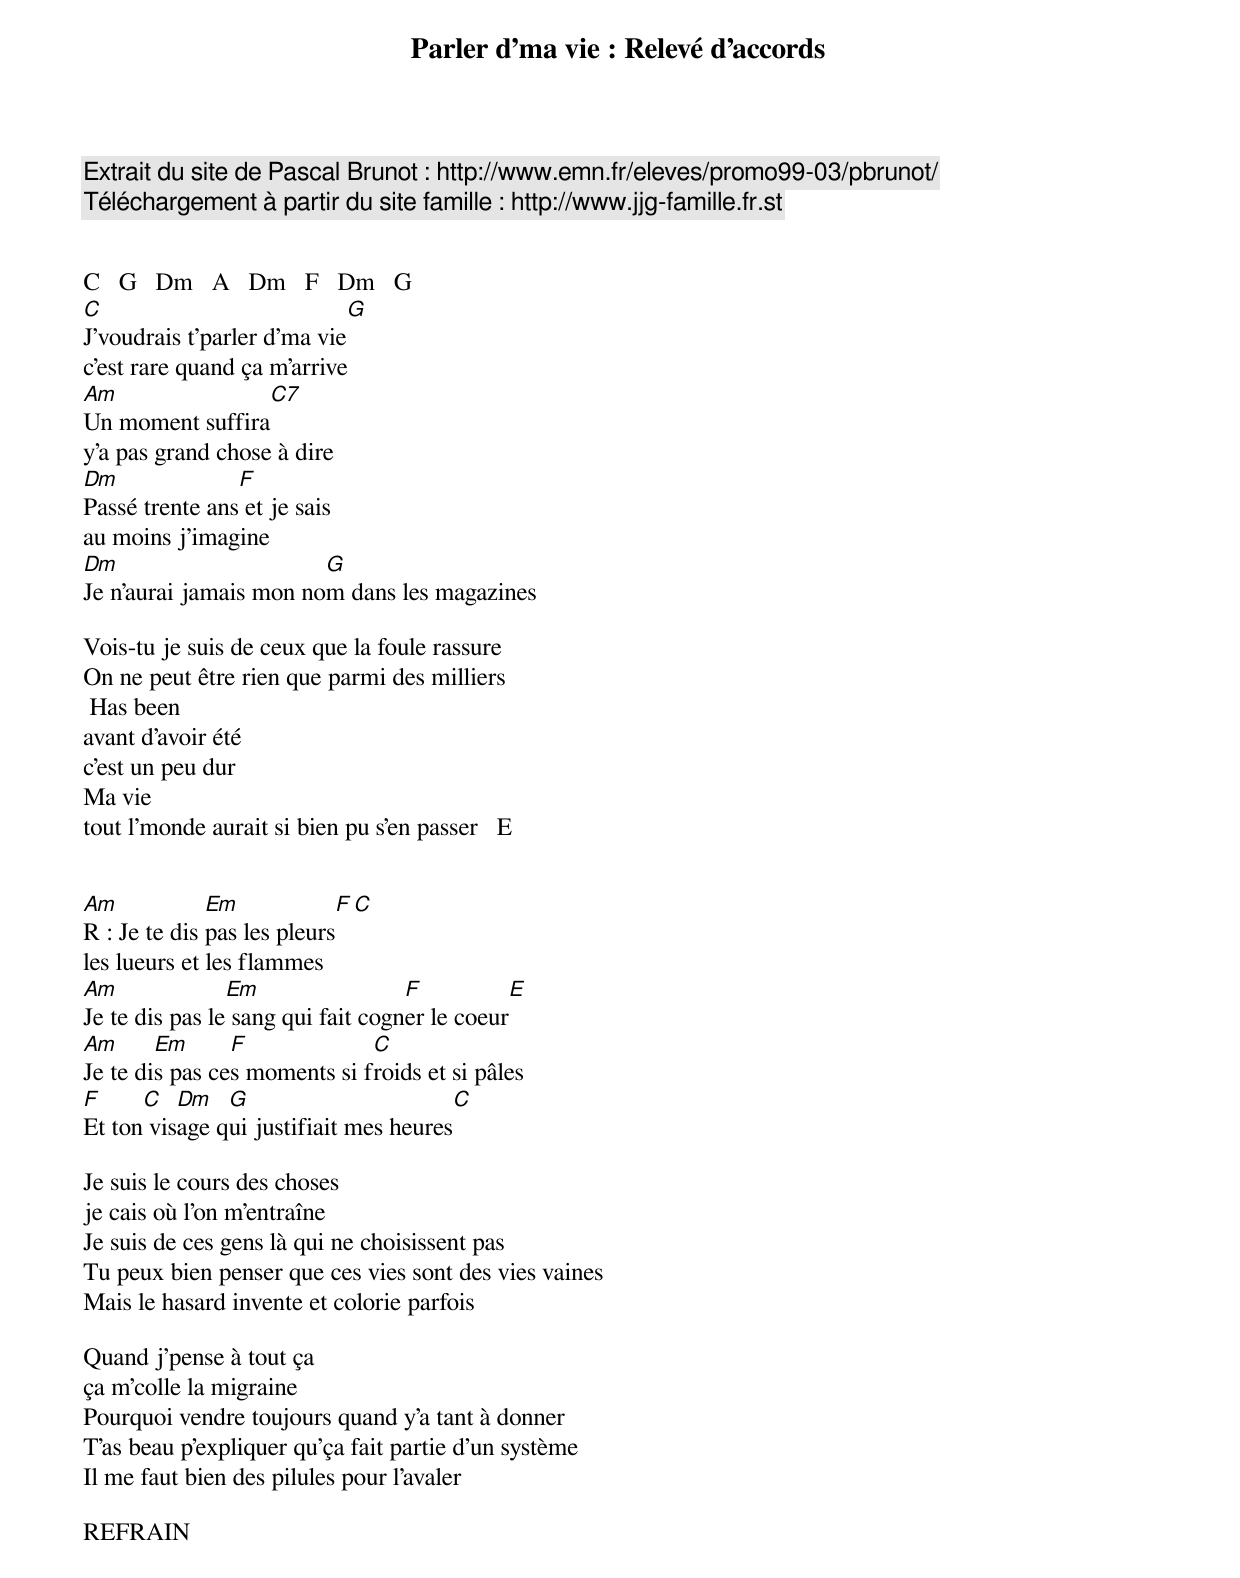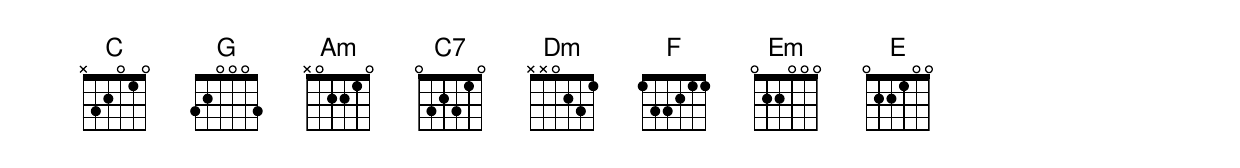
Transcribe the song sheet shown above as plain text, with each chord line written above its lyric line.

Parler d'ma vie : Relevé d'accords

Extrait du site de Pascal Brunot : http://www.emn.fr/eleves/promo99-03/pbrunot/
Téléchargement à partir du site famille : http://www.jjg-famille.fr.st


C   G   Dm   A   Dm   F   Dm   G
C				G
J'voudrais t'parler d'ma vie
c'est rare quand ça m'arrive
Am			C7
Un moment suffira
y'a pas grand chose à dire
Dm		F
Passé trente ans et je sais
au moins j'imagine
Dm			G
Je n'aurai jamais mon nom dans les magazines

Vois-tu je suis de ceux que la foule rassure
On ne peut être rien que parmi des milliers
 Has been
avant d'avoir été
c'est un peu dur
Ma vie
tout l'monde aurait si bien pu s'en passer   E


Am	      Em	       F		C
R : Je te dis pas les pleurs
les lueurs et les flammes
Am	        Em	           F		    E
Je te dis pas le sang qui fait cogner le coeur
Am	Em	F	      C
Je te dis pas ces moments si froids et si pâles
F     C   Dm   G			C
Et ton visage qui justifiait mes heures

Je suis le cours des choses
je cais où l'on m'entraîne
Je suis de ces gens là qui ne choisissent pas
Tu peux bien penser que ces vies sont des vies vaines
Mais le hasard invente et colorie parfois

Quand j'pense à tout ça
ça m'colle la migraine
Pourquoi vendre toujours quand y'a tant à donner
T'as beau p'expliquer qu'ça fait partie d'un système
Il me faut bien des pilules pour l'avaler

REFRAIN
